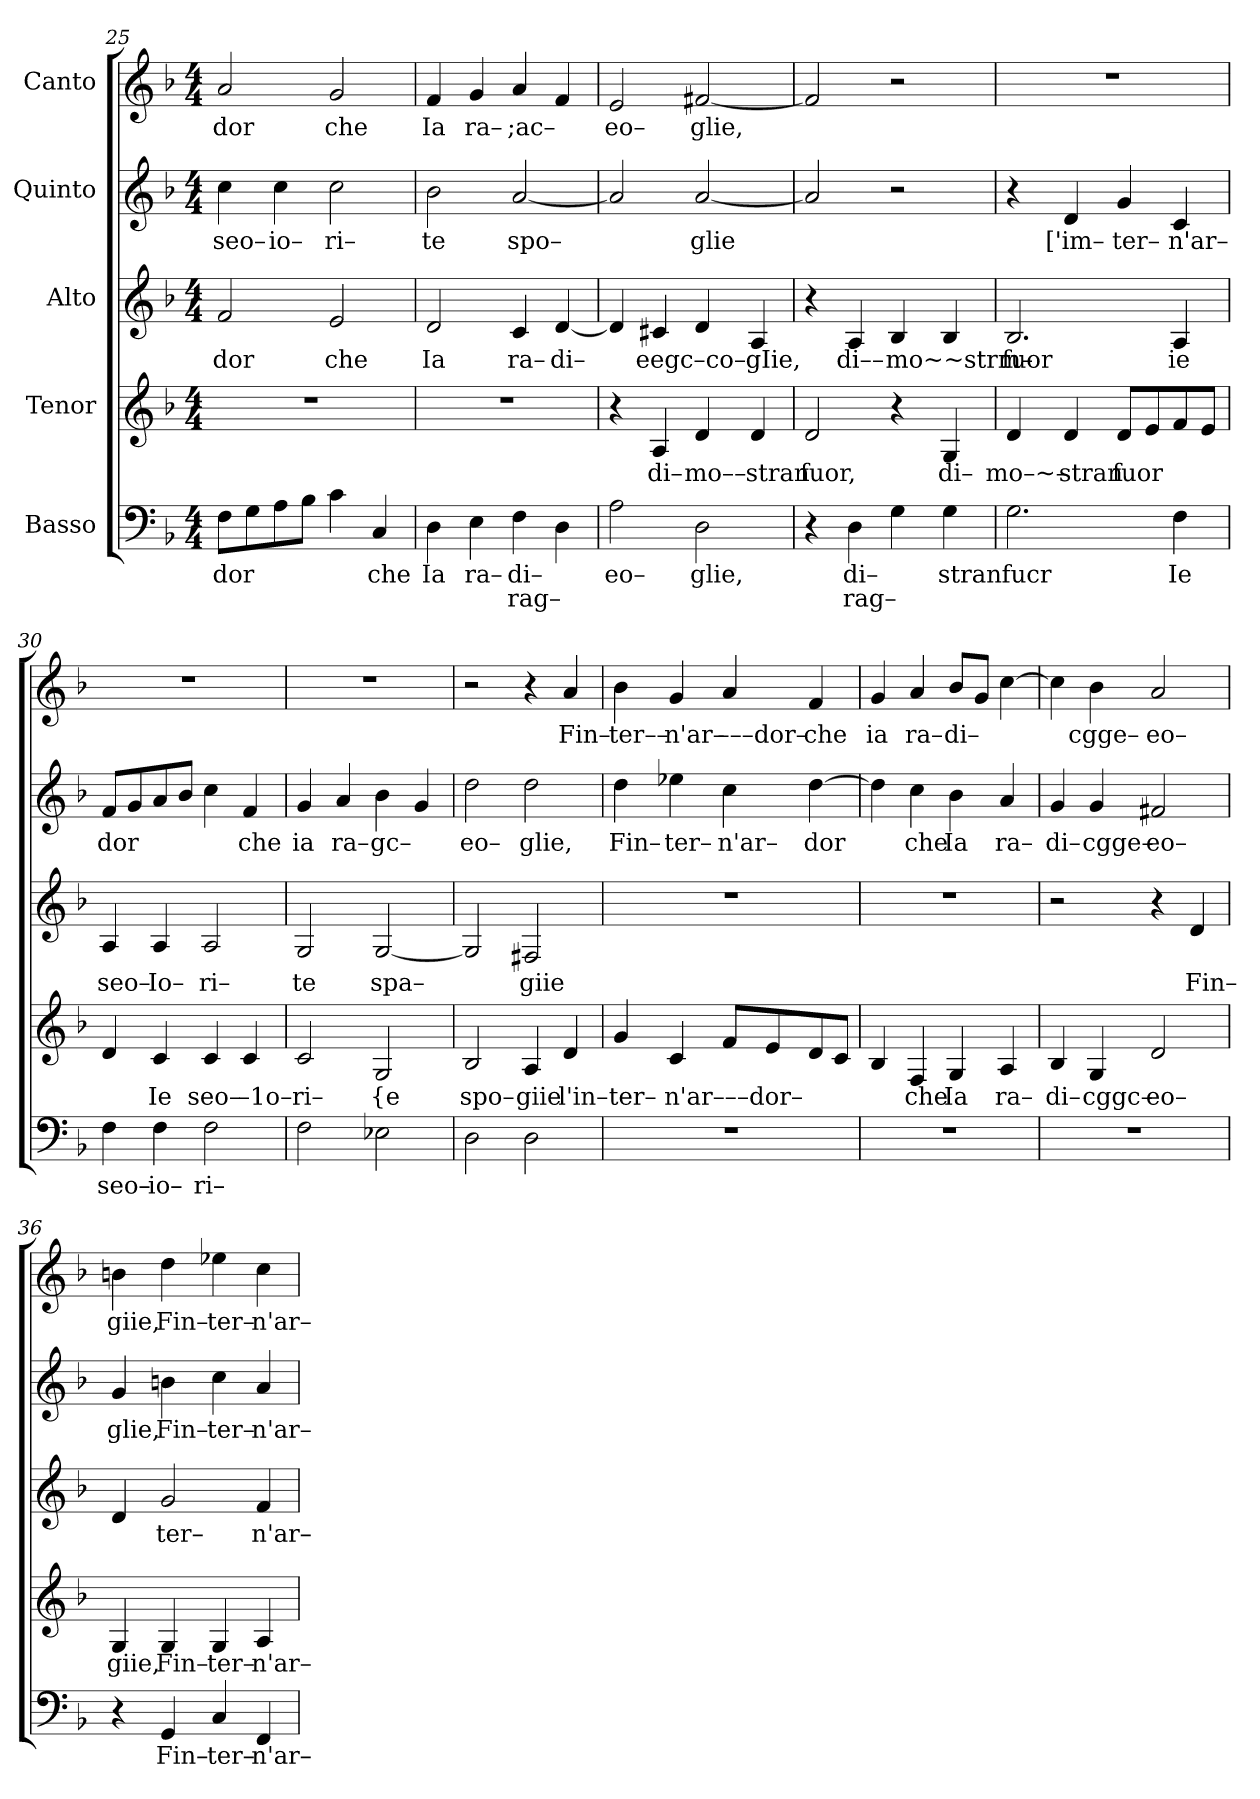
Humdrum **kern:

**kern	**text	**text	**kern	**text	**kern	**text	**kern	**text	**kern	**text
*part5	*part5	*part5	*part4	*part4	*part3	*part3	*part2	*part2	*part1	*part1
*staff5	*staff5	*staff5	*staff4	*staff4	*staff3	*staff3	*staff2	*staff2	*staff1	*staff1
*I"Basso	*	*	*I"Tenor	*	*I"Alto	*	*I"Quinto	*	*I"Canto	*
*clefF4	*	*	*clefG2	*	*clefG2	*	*clefG2	*	*clefG2	*
*k[b-]	*	*	*k[b-]	*	*k[b-]	*	*k[b-]	*	*k[b-]	*
*F:	*	*	*F:	*	*F:	*	*F:	*	*F:	*
*M4/4	*	*	*M4/4	*	*M4/4	*	*M4/4	*	*M4/4	*
=25	=25	=25	=25	=25	=25	=25	=25	=25	=25	=25
!	!LO:LY:b	!	!	!	!	!LO:LY:b	!	!LO:LY:b	!	!LO:LY:b
8F\L	dor	.	1r	.	2f/	dor	4cc\	seo–	2a/	dor
8G\	.	.	.	.	.	.	.	.	.	.
!	!	!	!	!	!	!	!	!LO:LY:b	!	!
8A\	.	.	.	.	.	.	4cc\	io–	.	.
8B-\J	.	.	.	.	.	.	.	.	.	.
!	!	!	!	!	!	!LO:LY:b	!	!LO:LY:b	!	!LO:LY:b
4c\	.	.	.	.	2e/	che	2cc\	ri–	2g/	che
!	!LO:LY:b	!	!	!	!	!	!	!	!	!
4C/	che	.	.	.	.	.	.	.	.	.
=26	=26	=26	=26	=26	=26	=26	=26	=26	=26	=26
!	!LO:LY:b	!	!	!	!	!LO:LY:b	!	!LO:LY:b	!	!LO:LY:b
4D\	Ia	.	1r	.	2d/	Ia	2b-\	te	4f/	Ia
!	!LO:LY:b	!	!	!	!	!	!	!	!	!LO:LY:b
4E\	ra–	.	.	.	.	.	.	.	4g/	ra–
!	!LO:LY:b	!LO:LY:b	!	!	!	!LO:LY:b	!	!LO:LY:b	!	!LO:LY:b
4F\	di–	rag–	.	.	4c/	ra–	[2a/	spo–	4a/	;ac–
!	!	!	!	!	!	!LO:LY:b	!	!	!	!
4D\	.	.	.	.	[4d/	di–	.	.	4f/	.
=27	=27	=27	=27	=27	=27	=27	=27	=27	=27	=27
!	!LO:LY:b	!	!	!	!	!	!	!	!	!LO:LY:b
2A\	eo–	.	4r	.	4d/]	.	2a/]	.	2e/	eo–
!	!	!	!	!LO:LY:b	!	!LO:LY:b	!	!	!	!
.	.	.	4A/	di–	4c#X/	eegc–co–	.	.	.	.
!	!LO:LY:b	!	!	!LO:LY:b	!	!	!	!LO:LY:b	!	!LO:LY:b
2D\	glie,	.	4d/	mo––	4d/	.	[2a/	glie	[2f#X/	glie,
!	!	!	!	!LO:LY:b	!	!LO:LY:b	!	!	!	!
.	.	.	4d/	stran	4A/	gIie,	.	.	.	.
=28	=28	=28	=28	=28	=28	=28	=28	=28	=28	=28
!	!	!	!	!LO:LY:b	!	!	!	!	!	!
4r	.	.	2d/	fuor,	4r	.	2a/]	.	2f#/]	.
!	!LO:LY:b	!LO:LY:b	!	!	!	!LO:LY:b	!	!	!	!
4D\	di–	rag–	.	.	4A/	di––	.	.	.	.
!	!	!	!	!	!	!LO:LY:b	!	!	!	!
4G\	.	.	4r	.	4B-/	mo~~strm–	2r	.	2r	.
!	!LO:LY:b	!	!	!LO:LY:b	!	!	!	!	!	!
4G\	stran	.	4G/	di–	4B-/	.	.	.	.	.
=29	=29	=29	=29	=29	=29	=29	=29	=29	=29	=29
!	!LO:LY:b	!	!	!LO:LY:b	!	!LO:LY:b	!	!	!	!
2.G\	fucr	.	4d/	mo–~–	2.B-/	fuor	4r	.	1r	.
!	!	!	!	!LO:LY:b	!	!	!	!LO:LY:b	!	!
.	.	.	4d/	stran	.	.	4d/	['im–	.	.
!	!	!	!	!LO:LY:b	!	!	!	!LO:LY:b	!	!
.	.	.	8d/L	fuor	.	.	4g/	ter–	.	.
.	.	.	8e/	.	.	.	.	.	.	.
!	!LO:LY:b	!	!	!	!	!LO:LY:b	!	!LO:LY:b	!	!
4F\	Ie	.	8f/	.	4A/	ie	4c/	n'ar–	.	.
.	.	.	8e/J	.	.	.	.	.	.	.
=30	=30	=30	=30	=30	=30	=30	=30	=30	=30	=30
!	!LO:LY:b	!	!	!	!	!LO:LY:b	!	!LO:LY:b	!	!
4F\	seo–	.	4d/	.	4A/	seo–	8f/L	dor	1r	.
.	.	.	.	.	.	.	8g/	.	.	.
!	!LO:LY:b	!	!	!LO:LY:b	!	!LO:LY:b	!	!	!	!
4F\	io–	.	4c/	Ie	4A/	Io–	8a/	.	.	.
.	.	.	.	.	.	.	8b-/J	.	.	.
!	!LO:LY:b	!	!	!LO:LY:b	!	!LO:LY:b	!	!	!	!
2F\	ri–	.	4c/	seo–	2A/	ri–	4cc\	.	.	.
!	!	!	!	!LO:LY:b	!	!	!	!LO:LY:b	!	!
.	.	.	4c/	–1o–	.	.	4f/	che	.	.
=31	=31	=31	=31	=31	=31	=31	=31	=31	=31	=31
!	!	!	!	!LO:LY:b	!	!LO:LY:b	!	!LO:LY:b	!	!
2F\	.	.	2c/	ri–	2G/	te	4g/	ia	1r	.
!	!	!	!	!	!	!	!	!LO:LY:b	!	!
.	.	.	.	.	.	.	4a/	ra–	.	.
!	!	!	!	!LO:LY:b	!	!LO:LY:b	!	!LO:LY:b	!	!
2E-X\	.	.	2G/	{e	[2G/	spa–	4b-\	gc–	.	.
.	.	.	.	.	.	.	4g/	.	.	.
=32	=32	=32	=32	=32	=32	=32	=32	=32	=32	=32
!	!	!	!	!LO:LY:b	!	!	!	!LO:LY:b	!	!
2D\	.	.	2B-/	spo–	2G/]	.	2dd\	eo–	2r	.
!	!	!	!	!LO:LY:b	!	!LO:LY:b	!	!LO:LY:b	!	!
2D\	.	.	4A/	giie	2F#X/	giie	2dd\	glie,	4r	.
!	!	!	!	!LO:LY:b	!	!	!	!	!	!LO:LY:b
.	.	.	4d/	l'in–	.	.	.	.	4a/	Fin–
=33	=33	=33	=33	=33	=33	=33	=33	=33	=33	=33
!	!	!	!	!LO:LY:b	!	!	!	!LO:LY:b	!	!LO:LY:b
1r	.	.	4g/	ter–	1r	.	4dd\	Fin–	4b-\	ter––
!	!	!	!	!LO:LY:b	!	!	!	!LO:LY:b	!	!LO:LY:b
.	.	.	4c/	n'ar–––dor–	.	.	4ee-X\	ter–	4g/	n'ar–
!	!	!	!	!	!	!	!	!LO:LY:b	!	!LO:LY:b
.	.	.	8f/L	.	.	.	4cc\	n'ar–	4a/	–––dor–
.	.	.	8e/	.	.	.	.	.	.	.
!	!	!	!	!	!	!	!	!LO:LY:b	!	!LO:LY:b
.	.	.	8d/	.	.	.	[4dd\	dor	4f/	che
.	.	.	8c/J	.	.	.	.	.	.	.
=34	=34	=34	=34	=34	=34	=34	=34	=34	=34	=34
!	!	!	!	!	!	!	!	!	!	!LO:LY:b
1r	.	.	4B-/	.	1r	.	4dd\]	.	4g/	ia
!	!	!	!	!LO:LY:b	!	!	!	!LO:LY:b	!	!LO:LY:b
.	.	.	4F/	che	.	.	4cc\	che	4a/	ra–
!	!	!	!	!LO:LY:b	!	!	!	!LO:LY:b	!	!LO:LY:b
.	.	.	4G/	Ia	.	.	4b-\	Ia	8b-/L	di–
.	.	.	.	.	.	.	.	.	8g/J	.
!	!	!	!	!LO:LY:b	!	!	!	!LO:LY:b	!	!
.	.	.	4A/	ra–	.	.	4a/	ra–	[4cc\	.
=35	=35	=35	=35	=35	=35	=35	=35	=35	=35	=35
!	!	!	!	!LO:LY:b	!	!	!	!LO:LY:b	!	!
1r	.	.	4B-/	di–	2r	.	4g/	di–	4cc\]	.
!	!	!	!	!LO:LY:b	!	!	!	!LO:LY:b	!	!LO:LY:b
.	.	.	4G/	cggc–	.	.	4g/	cgge–	4b-\	cgge–
!	!	!	!	!LO:LY:b	!	!	!	!LO:LY:b	!	!LO:LY:b
.	.	.	2d/	eo–	4r	.	2f#X/	eo–	2a/	eo–
!	!	!	!	!	!	!LO:LY:b	!	!	!	!
.	.	.	.	.	4d/	Fin–	.	.	.	.
=36	=36	=36	=36	=36	=36	=36	=36	=36	=36	=36
!	!	!	!	!LO:LY:b	!	!	!	!LO:LY:b	!	!LO:LY:b
4r	.	.	4G/	giie,	4d/	.	4g/	glie,	4bn\	giie,
!	!LO:LY:b	!	!	!LO:LY:b	!	!LO:LY:b	!	!LO:LY:b	!	!LO:LY:b
4GG/	Fin–	.	4G/	Fin–	2g/	ter–	4bn\	Fin–	4dd\	Fin–
!	!LO:LY:b	!	!	!LO:LY:b	!	!	!	!LO:LY:b	!	!LO:LY:b
4C/	ter–	.	4G/	ter–	.	.	4cc\	ter–	4ee-X\	ter–
!	!LO:LY:b	!	!	!LO:LY:b	!	!LO:LY:b	!	!LO:LY:b	!	!LO:LY:b
4FF/	n'ar–	.	4A/	n'ar–	4f/	n'ar–	4a/	n'ar–	4cc\	n'ar–
=	=	=	=	=	=	=	=	=	=	=
*-	*-	*-	*-	*-	*-	*-	*-	*-	*-	*-
